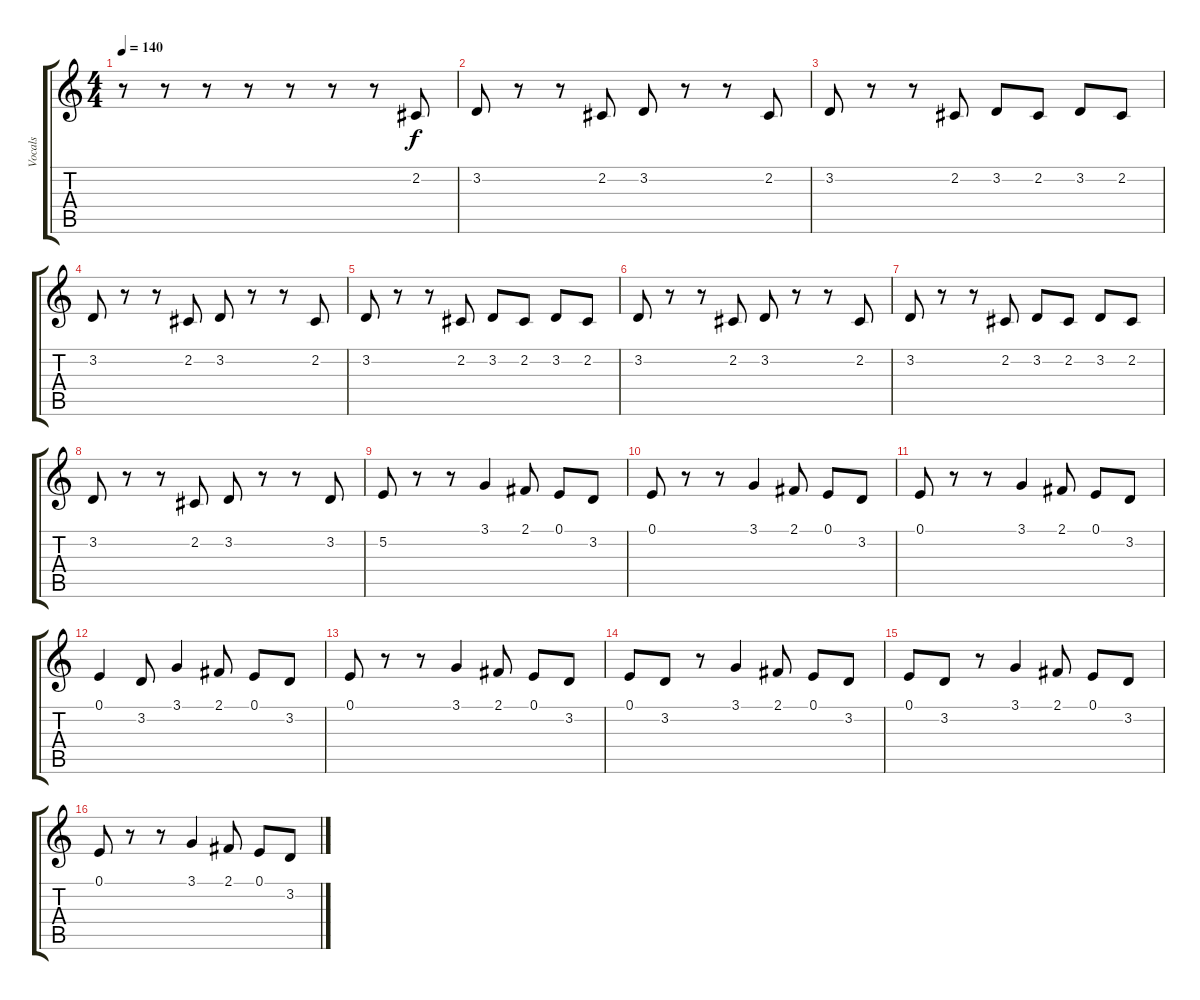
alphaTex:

\track ("Vocals" "Vocals") {instrument lead2sawtooth}
\staff {score tabs}
\tuning (E4 B3 G3 D3 A2 E2) {hide}
\ts (4 4)
\tempo 140
\clef g2
\ks c
r.8{dy f} r.8 r.8 r.8 r.8 r.8 r.8 2.2.8 |
3.2.8 r.8 r.8 2.2.8 3.2.8 r.8 r.8 2.2.8 |
3.2.8 r.8 r.8 2.2.8 3.2.8 2.2.8 3.2.8 2.2.8 |
3.2.8 r.8 r.8 2.2.8 3.2.8 r.8 r.8 2.2.8 |
3.2.8 r.8 r.8 2.2.8 3.2.8 2.2.8 3.2.8 2.2.8 |
3.2.8 r.8 r.8 2.2.8 3.2.8 r.8 r.8 2.2.8 |
3.2.8 r.8 r.8 2.2.8 3.2.8 2.2.8 3.2.8 2.2.8 |
3.2.8 r.8 r.8 2.2.8 3.2.8 r.8 r.8 3.2.8 |
5.2.8 r.8 r.8 3.1.4 2.1.8 0.1.8 3.2.8 |
0.1.8 r.8 r.8 3.1.4 2.1.8 0.1.8 3.2.8 |
0.1.8 r.8 r.8 3.1.4 2.1.8 0.1.8 3.2.8 |
0.1.4 3.2.8 3.1.4 2.1.8 0.1.8 3.2.8 |
0.1.8 r.8 r.8 3.1.4 2.1.8 0.1.8 3.2.8 |
0.1.8 3.2.8 r.8 3.1.4 2.1.8 0.1.8 3.2.8 |
0.1.8 3.2.8 r.8 3.1.4{volume 9 instrument choiraahs} 2.1.8{volume 11} 0.1.8{volume 12} 3.2.8{volume 14} |
0.1.8{volume 16} r.8 r.8 3.1.4 2.1.8 0.1.8 3.2.8
